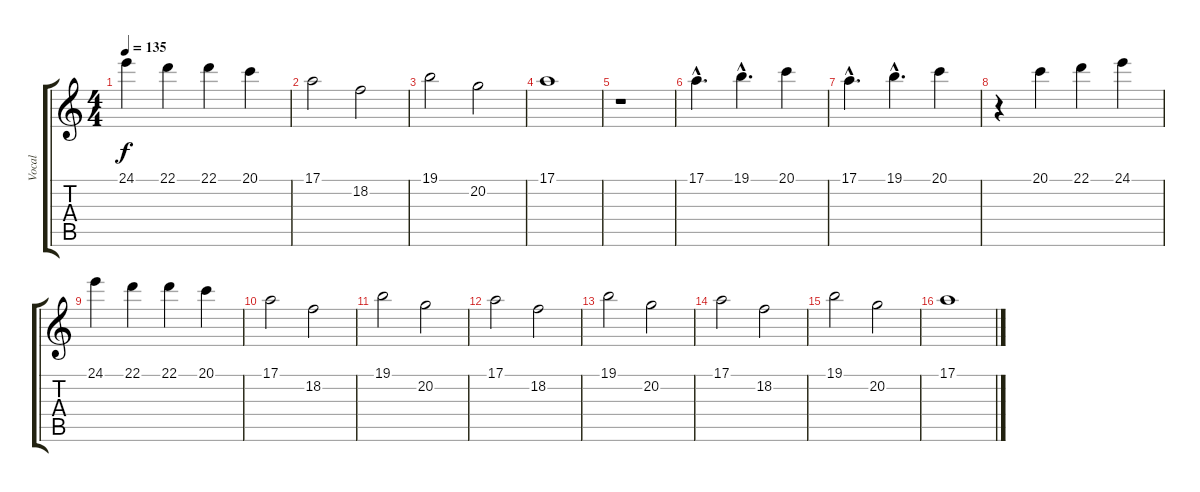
\track ("Vocal" "Vocal") {instrument lead2sawtooth}
\staff {score tabs}
\tuning (E4 B3 G3 D3 A2 E2) {hide}
\ts (4 4)
\tempo 135
\clef g2
\ks c
24.1.4{dy f} 22.1.4 22.1.4 20.1.4 |
17.1.2 18.2.2 |
19.1.2 20.2.2 |
17.1.1 |
r.1 |
17.1{hac}.4{d} 19.1{hac}.4{d} 20.1.4 |
17.1{hac}.4{d} 19.1{hac}.4{d} 20.1.4 |
r.4 20.1.4 22.1.4 24.1.4 |
24.1.4 22.1.4 22.1.4 20.1.4 |
17.1.2 18.2.2 |
19.1.2 20.2.2 |
17.1.2 18.2.2 |
19.1.2 20.2.2 |
17.1.2 18.2.2 |
19.1.2 20.2.2 |
17.1.1
